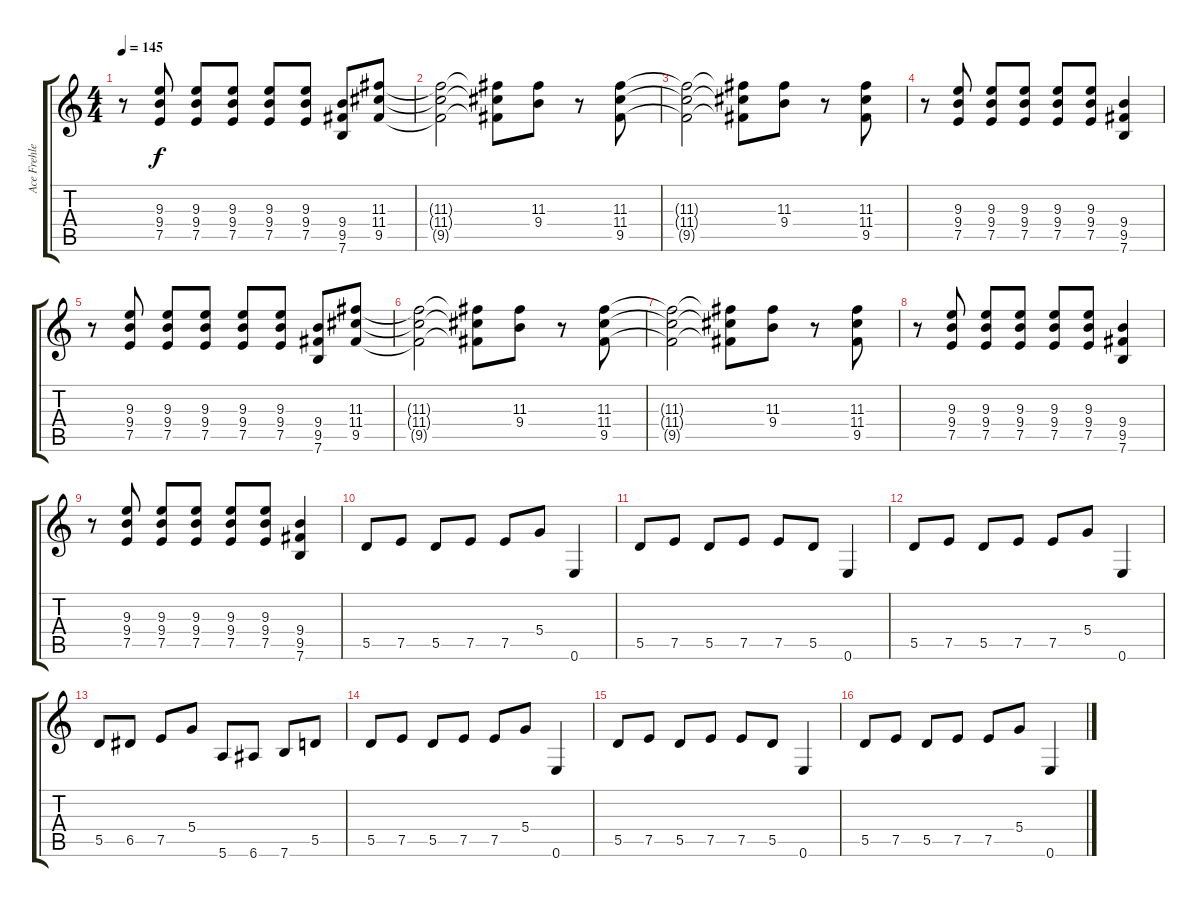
\track ("Ace Frehley [Lead Guitar]" "Ace Frehle") {instrument distortionguitar}
\staff {score tabs}
\tuning (E4 B3 G3 D3 A2 E2) {hide}
\ts (4 4)
\tempo 145
\clef g2
\ks c
r.8{dy f} (9.3 9.4 7.5).8 (9.3 9.4 7.5).8 (9.3 9.4 7.5).8 (9.3 9.4 7.5).8 (9.3 9.4 7.5).8 (9.4 9.5 7.6).8 (11.3 11.4 9.5).8 |
(11.3{t} 11.4{t} 9.5{t}).2 (11.3{t} 11.4{t} 9.5{t}).8 (11.3 9.4).8 r.8 (11.3 11.4 9.5).8 |
(11.3{t} 11.4{t} 9.5{t}).2 (11.3{t} 11.4{t} 9.5{t}).8 (11.3 9.4).8 r.8 (11.3 11.4 9.5).8 |
r.8 (9.3 9.4 7.5).8 (9.3 9.4 7.5).8 (9.3 9.4 7.5).8 (9.3 9.4 7.5).8 (9.3 9.4 7.5).8 (9.4 9.5 7.6).4 |
r.8 (9.3 9.4 7.5).8 (9.3 9.4 7.5).8 (9.3 9.4 7.5).8 (9.3 9.4 7.5).8 (9.3 9.4 7.5).8 (9.4 9.5 7.6).8 (11.3 11.4 9.5).8 |
(11.3{t} 11.4{t} 9.5{t}).2 (11.3{t} 11.4{t} 9.5{t}).8 (11.3 9.4).8 r.8 (11.3 11.4 9.5).8 |
(11.3{t} 11.4{t} 9.5{t}).2 (11.3{t} 11.4{t} 9.5{t}).8 (11.3 9.4).8 r.8 (11.3 11.4 9.5).8 |
r.8 (9.3 9.4 7.5).8 (9.3 9.4 7.5).8 (9.3 9.4 7.5).8 (9.3 9.4 7.5).8 (9.3 9.4 7.5).8 (9.4 9.5 7.6).4 |
r.8 (9.3 9.4 7.5).8 (9.3 9.4 7.5).8 (9.3 9.4 7.5).8 (9.3 9.4 7.5).8 (9.3 9.4 7.5).8 (9.4 9.5 7.6).4 |
5.5.8 7.5.8 5.5.8 7.5.8 7.5.8 5.4.8 0.6.4 |
5.5.8 7.5.8 5.5.8 7.5.8 7.5.8 5.5.8 0.6.4 |
5.5.8 7.5.8 5.5.8 7.5.8 7.5.8 5.4.8 0.6.4 |
5.5.8 6.5.8 7.5.8 5.4.8 5.6.8 6.6.8 7.6.8 5.5.8 |
5.5.8 7.5.8 5.5.8 7.5.8 7.5.8 5.4.8 0.6.4 |
5.5.8 7.5.8 5.5.8 7.5.8 7.5.8 5.5.8 0.6.4 |
5.5.8 7.5.8 5.5.8 7.5.8 7.5.8 5.4.8 0.6.4
